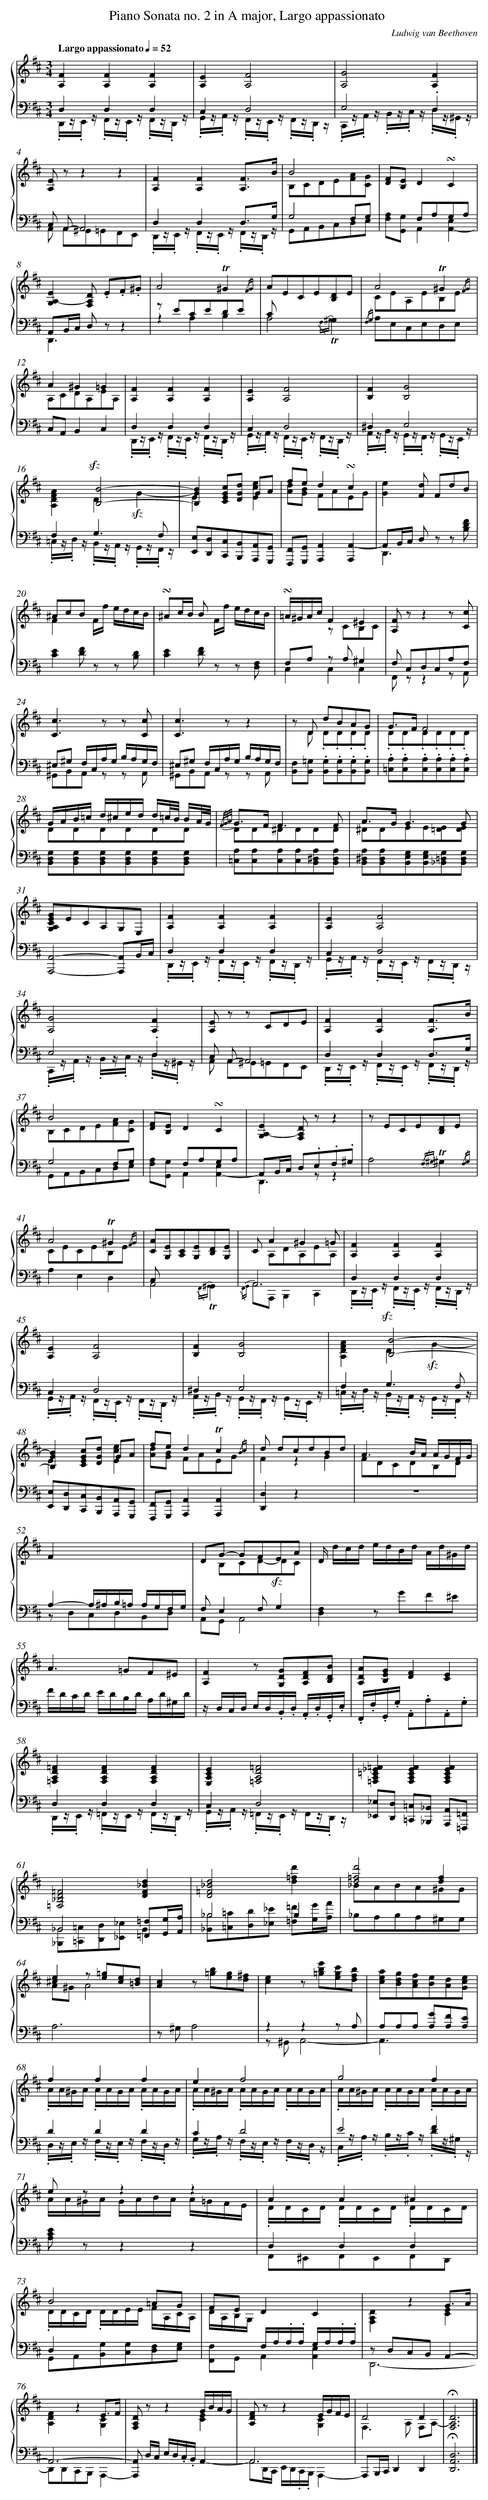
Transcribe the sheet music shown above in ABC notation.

X:1
T: Piano Sonata no. 2 in A major, Largo appassionato
C: Ludwig van Beethoven
L: 1/8
M: 3/4
Q: "Largo appassionato" 1/4=52
%%staves {1 2}
V: 1 clef=treble
V: 2 clef=bass
K: D
[V:1] [A,2F2][A,2F2][A,2F2] |
[V:2] D,2D,2D,2 & .D,,/z/.E,,/ z/ .F,,/z/.E,,/ z/ .F,,/z/.D,,/ z/ |
[V:1] [A,2E2][A,4F4] |
[V:2] C,2D,4 & .G,,/z/.A,,/ z/ .F,,/z/.E,,/ z/ .F,,/z/.D,,/ z/ |
[V:1] [A,4G4][A,2F2] |
[V:2] E,4.D,2 & .C,,/z/.A,,/ z/ .B,,/z/.C,/ z/ .D,/z/.^G,,/ z/ |
[V:1] [A,E] zz2z2 |
[V:2] C, A,,-A,,4 & A,, A,,^G,,=G,,F,,E,, |
[V:1] [A,2F2][A,2F2][A,3/F3/]B/ |
[V:2] D,2D,2D,3/G,/ & .D,,/z/.E,,/ z/ .F,,/z/.E,,/ z/ .F,,/z/.D,,/ z/ |
[V:1] B4x2 & B,CDE[FA][CG] |
[V:2] G,4F,G, & G,,A,,B,,C,D,E, |
[V:1] [DF][B,E]D2!turn!C2 |
[V:2] x2F,A,G,A, & [F,A,][G,,G,]A,,2[A,,2-E,2] |
[V:1] [G,2A,2-E2][F,A,D] .E.F.^G |
[V:2] A,,B,,/C,/ D, zz2 & D,,2>x2x2 |
[V:1] A4!trill!^G2{/FG} |
[V:2] z ECEDE & z2A,2B,2 |
[V:1] AECE[B,D]E |
[V:2] C xx4 & A,4{/F,^G,}!trill!G,2{/F,G,} |
[V:1] A4!trill!^G2{/FG} & CEA,EB,E |
[V:2] A,E,C,E,D,E, |
[V:1] A2^G2=G2 & A,CDA,EA, |
[V:2] C,A,,B,,2C,2 |
[V:1] [A,2F2][A,2F2][A,2F2] |
[V:2] D,2D,2D,2 & .D,,/z/.E,,/ z/ .F,,/z/.E,,/ z/ .F,,/z/.D,,/ z/ |
[V:1] [A,2E2][A,4F4] |
[V:2] C,2D,4 & .G,,/z/.A,,/ z/ .F,,/z/.E,,/ z/ .F,,/z/.D,,/ z/ |
[V:1] [B,2F2][B,4G4] |
[V:2] ^D,2E,4 & .A,,/z/.B,,/ z/ .G,,/z/.F,,/ z/ .G,,/z/.E,,/ z/ |
[V:1] x2!sfz![B,4B4]- & [A,2D2F2A2]D2!sfz!G2- |
[V:2] F,2G,3F, & .=C,/z/.D,/ z/ .B,,/z/.A,,/ z/ .G,,/z/.F,,/ z/ |
[V:1] [B,2G2B2][CEGc][DGd] GA & E2x2[E2c2e2] |
[V:2] [E,,E,][D,,D,][C,,C,][B,,,B,,][A,,,A,,][G,,,G,,] |
[V:1] fed2!turn!c2 & [Ad][GB] FAEG |
[V:2] [F,,,F,,][G,,,G,,][A,,,2A,,2][A,,,2A,,2-] |
[V:1] [G2e2][Fd] FdB |
[V:2] A,,B,,/C,/ D, xx2 & D,,2>z2 z [B,DF] |
[V:1] ^AcB xx2 & F2x F/f/ e/d/c/B/ |
[V:2] [C2E2][DF] z z [B,D] |
[V:1] !turn!^Ac/B/ B F/f/ e/d/c/B/ |
[V:2] [C2E2][DF] z z [D,F,] |
[V:1] !turn!=A/^G/A/c/F2^E2 & x2z CB,C |
[V:2] F,A, z A,^G,2 & C,2C,2C,2 |
[V:1] [A,F] zz2z [Cc] |
[V:2] F, C,D,C,A,F, & F,, zz2z A,, |
[V:1] [C2c2]>z2 z [Cc] |
[V:2] ^E,^G, F,/C,/A,/G,/ B,/A,/G,/F,/ & ^G,,B,,A,, z z A,, |
[V:1] [C2c2]>z2z2 |
[V:2] ^E,^G, F,/C,/A,/G,/ B,/A,/G,/F,/ & ^G,,B,,A,, z z A,, |
[V:1] z D dBAG & z D .D.D.D.D |
[V:2] [B,,F,][B,,=G,] .[B,,G,].[B,,G,].[B,,G,].[B,,G,] |
[V:1] G>FF4 & .D.D.D.D.D.D |
[V:2] .[=C,A,].[C,A,].[C,A,].[C,A,].[C,A,].[C,A,] |
[V:1] G/A/B/=c/ d/^c/e/d/ d/=c//B// B/A//G// & DDDDDD |
[V:2] [B,,D,G,][B,,D,G,][B,,D,G,][B,,D,G,][B,,D,G,][B,,D,G,] |
[V:1] {/F/G/A/} G>FF3F & DD^DDDD |
[V:2] [=C,A,][C,A,][C,A,][C,A,][B,,^D,A,][B,,D,A,] |
[V:1] A>GG3G & ^DDEE[=DE][DE] |
[V:2] [B,,^D,A,][B,,D,A,][B,,E,G,][B,,E,G,][_B,,=D,G,][B,,D,G,] |
[V:1] [G,A,CEG]ECA,G,E, |
[V:2] [A,,,4A,,4]-[A,,,A,,]B,,/C,/ |
[V:1] [A,2F2][A,2F2][A,2F2] |
[V:2] D,2D,2D,2 & .D,,/z/.E,,/ z/ .F,,/z/.E,,/ z/ .F,,/z/.D,,/ z/ |
[V:1] [A,2E2][A,4F4] |
[V:2] C,2D,4 & .G,,/z/.A,,/ z/ .F,,/z/.E,,/ z/ .F,,/z/.D,,/ z/ |
[V:1] [A,4G4][A,2F2] |
[V:2] E,4.D,2 & .C,,/z/.A,,/ z/ .B,,/z/.C,/ z/ .D,/z/.^G,,/ z/ |
[V:1] [A,E] z z CDE |
[V:2] C, A,,-A,,4 & A,, A,,^G,,=G,,F,,E,, |
[V:1] [A,2F2][A,2F2][A,3/F3/]B/ |
[V:2] D,2D,2D,3/G,/ & .D,,/z/.E,,/ z/ .F,,/z/.E,,/ z/ .F,,/z/.D,,/ z/ |
[V:1] B4x2 & B,CDE[FA][CG] |
[V:2] G,4F,G, & G,,A,,B,,C,D,E, |
[V:1] [DF][B,E]D2!turn!C2 |
[V:2] x2F,A,G,A, & [F,A,][G,,G,]A,,2[A,,2-E,2] |
[V:1] [G,2A,2-E2][F,A,D] zz2 |
[V:2] A,,B,,/C,/ D,.E,.F,.^G, & D,,2>z2z2 |
[V:1] z ECE[B,D]E |
[V:2] A,4{/F,^G,}!trill!^G,2{/F,G,} |
[V:1] A4!trill!^G2{/FG} & CECEB,E |
[V:2] A,2E,2D,2 |
[V:1] [CA][G,E][A,C][G,E][B,D][G,E] |
[V:2] C, xx4 & A,,4{/F,,^G,,}!trill!G,,2{/F,,G,,} |
[V:1] CA2^G2=G & x A,DA,EA, |
[V:2] A,,6 & A,,A,,,B,,,2C,,2 |
[V:1] [A,2F2][A,2F2][A,2F2] |
[V:2] D,2D,2D,2 & .D,,/z/.E,,/ z/ .F,,/z/.E,,/ z/ .F,,/z/.D,,/ z/ |
[V:1] [A,2E2][A,4F4] |
[V:2] C,2D,4 & .G,,/z/.A,,/ z/ .F,,/z/.E,,/ z/ .F,,/z/.D,,/ z/ |
[V:1] [B,2F2][B,4G4] |
[V:2] ^D,2E,4 & .A,,/z/.B,,/ z/ .G,,/z/.F,,/ z/ .G,,/z/.E,,/ z/ |
[V:1] x2!sfz![B,4B4]- & [A,2D2F2A2]D2!sfz!G2- |
[V:2] F,2G,3F, & .=C,/z/.D,/ z/ .B,,/z/.A,,/ z/ .G,,/z/.F,,/ z/ |
[V:1] [B,2G2B2][CEGc][DGd] GA & E2x2[E2c2e2] |
[V:2] [E,,E,][D,,D,][C,,C,][B,,,B,,][A,,,A,,][G,,,G,,] |
[V:1] fed2!trill!c2{/Bc} & [Ad][GB] FAEG |
[V:2] [F,,,F,,][G,,,G,,][A,,,2A,,2][A,,,2A,,2] |
[V:1] d dcdBd & F2z2G2 |
[V:2] [D,,2D,2]z2x2 |
[V:1] A3B/A/ A/G/F/G/ & FDCDB,D |
[V:2] z6 |
[V:1] F2x4 |
[V:2] A,2-A,/^A,/B,/=A,/ A,/G,/F,/G,/ & z D,C,D,B,,D, |
[V:1] DG- GFEA & x B,CD-DC |
[V:2] F,E,2F,!sfz!G,2 & A,,G,,A,,4 |
[V:1] D/ d/c/d/ e/d/B/d/ A/d/^G/d/ |
[V:2] [D,2F,2]z GF^E |
[V:1] A2>=G2F^E |
[V:2] F/D/C/D/ E/D/B,/D/ A,/D/^G,/D/ |
[V:1] [A,2F2]z [G,DG][A,DF][B,DB] |
[V:2] z/ D,/C,/D,/ E,/D,/.B,,/.D,/ .A,,/.D,/.G,,/.E,/ |
[V:1] [A,DA][B,EG][D2F2][C2E2] |
[V:2] .F,,/.F,/.G,,/.G,/ .A,,.A,.A,,.G, |
[V:1] [=F,2A,2D2=F2][F,2A,2D2F2][F,2A,2D2F2] |
[V:2] D,2D,2D,2 & .D,,/z/.E,,/ z/ .=F,,/z/E,,/ z/ .F,,/z/.D,,/ z/ |
[V:1] [E,2A,2C2E2][=F,4A,4D4=F4] |
[V:2] C,2D,4 & .G,,/z/.A,,/ z/ .=F,,/z/.E,,/ z/ F,,/z/.D,,/ z/ |
[V:1] [=F,2A,2=C2_E2=F2][F,2A,2C2E2F2][F,2A,2C2E2F2] |
[V:2] [_E,,_E,][D,,D,] [=C,,=C,][_B,,,_B,,] [A,,,A,,][=F,,,=F,,] |
[V:1] [=F,4_B,4D4=F4][D2F2_B2d2] |
[V:2] _B,,4[=F,,=F,][G,,/G,/][A,,/A,/] & [_B,,,_B,,][=C,,=C,][D,,D,][_E,,_E,]B,,2 |
[V:1] [D4=F4_B4d4][d2=f2d'2] |
[V:2] _B,4B,2 & [_B,,_B,][=C,=C][D,D][_E,_E] [=F,=F][G,/G/][A,/A/] |
[V:1] [d4=f4d'4][d2f2] & _BABA^GG |
[V:2] _B,A,B,A,^G,G, |
[V:1] [^c2e2]z [e=g][ce][=Bd] & A^GA4 |
[V:2] A,6 |
[V:1] [A2c2]z [=gb][eg][d^f] |
[V:2] z ^G,A,4 |
[V:1] [c2e2]z [=gbe'][egc'][dfb] |
[V:2] z2z2z A, & z ^G,,A,,4- |
[V:1] [cea][Bdg][Acf][Be][Ad][Gce] |
[V:2] A,A,A, [A,G][A,F][A,E] & A,,3x3 |
[V:1] f2f2f2 & .A/A/^G/A/ .A/A/G/A/ .A/A/G/A/ |
[V:2] D2D2D2 & .D,/z/.E,/ z/ .F,/z/.E,/ z/ .F,/z/.D,/ z/ |
[V:1] e2f4 & .A/A/^G/A/ .A/A/G/A/ .A/A/G/A/ |
[V:2] C2D4 & .G,/z/.A,/ z/ .F,/z/.E,/ z/ .F,/z/.D,/ z/ |
[V:1] g4f2 & .A/A/^G/A/ .A/A/G/A/ .A/A/G/A/ |
[V:2] E4F2 & .C,/z/.A,/ z/ .B,/z/.C/ z/ .D/z/.^G,/ z/ |
[V:1] e zz2z2 & A/A/^G/A/ G/A/B/A/ A/=G/F/E/ |
[V:2] [A,CE] zz2z2 |
[V:1] A2A2^A2 & .D/D/C/D/ .D/D/C/D/ .D/D/C/D/ |
[V:2] D,2D,2D,2 & F,,^E,,F,,E,,F,,D,, |
[V:1] B4=AG & .D/D/C/D/ .D/D/E/E/ F/A,/C/A,/ |
[V:2] D,2x2x2 & G,,A,,[B,,G,][C,G,][D,F,][E,G,] |
[V:1] FED2C2 & D/A,/B,/G,/x2x2 |
[V:2] x2F,/A,/.A,/.A,/ G,/A,/.A,/.A,/ & [F,,F,]G,,A,,2[A,,2E,2] |
[V:1] x2x2G3/A/ & [F,2A,2D2]z2[C2E2] |
[V:2] z D,C,B,,A,,2- & D,,6- |
[V:1] x4E3/F/ & [A,2D2F2]z2[G,2C2] |
[V:2] A,,6- & D,,D,,C,,B,,,A,,,2- |
[V:1] [F,A,D] zz2G/B/A/G/ & x2x2[C2E2] |
[V:2] [A,,,A,,] D,/C,/ E,/D,/.C,/.B,,/A,,2- |
[V:1] [A,DF] zz2E/G/F/E/ & x2z2[G,2C2] |
[V:2] A,,6 & A,,D,,/C,,/ E,,/D,,/.C,,/.B,,,/A,,,2- |
[V:1] D4D2 & F,2>A,2 F,A,- |
[V:2] A,,,B,,,/C,,/D,,2D,,2 |
[V:1] !fermata![F,6A,6D6] |]
[V:2] !fermata![D,,6A,,6D,6] |]
